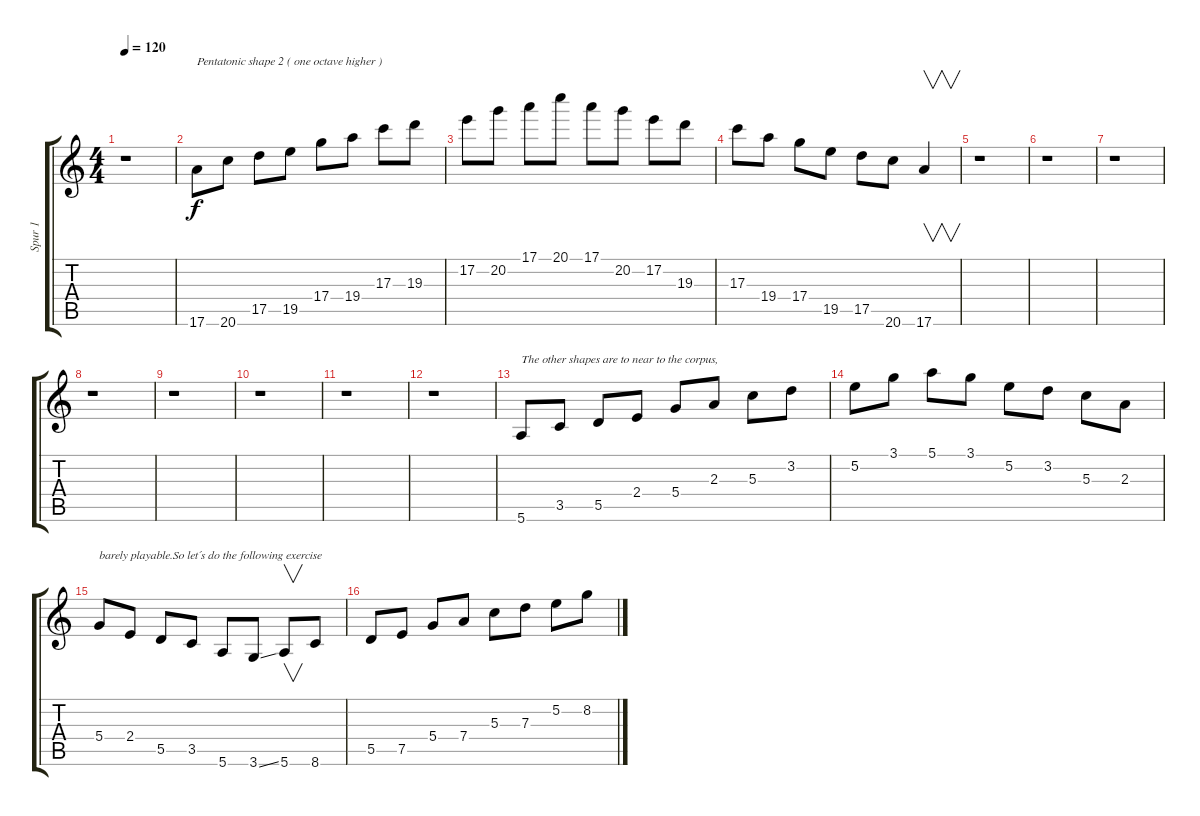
\track ("Spur 1" "Spur 1") {instrument acousticguitarnylon}
\staff {score tabs}
\tuning (E4 B3 G3 D3 A2 E2) {hide}
\ts (4 4)
\tempo 120
\clef g2
\ks c
r.1{dy f} |
17.6.8{txt "Pentatonic shape 2 ( one octave higher )"} 20.6.8 17.5.8 19.5.8 17.4.8 19.4.8 17.3.8 19.3.8 |
17.2.8 20.2.8 17.1.8 20.1.8 17.1.8 20.2.8 17.2.8 19.3.8 |
17.3.8 19.4.8 17.4.8 19.5.8 17.5.8 20.6.8 17.6.4{v} |
r.1 |
r.1 |
r.1 |
r.1 |
r.1 |
r.1 |
r.1 |
r.1 |
5.6.8{txt "The other shapes are to near to the corpus,"} 3.5.8 5.5.8 2.4.8 5.4.8 2.3.8 5.3.8 3.2.8 |
5.2.8 3.1.8 5.1.8 3.1.8 5.2.8 3.2.8 5.3.8 2.3.8 |
5.4.8{txt "barely playable.So let´s do the following exercise"} 2.4.8 5.5.8 3.5.8 5.6.8 3.6{ss}.8 5.6.8{v} 8.6.8 |
5.5.8 7.5.8 5.4.8 7.4.8 5.3.8 7.3.8 5.2.8 8.2.8
